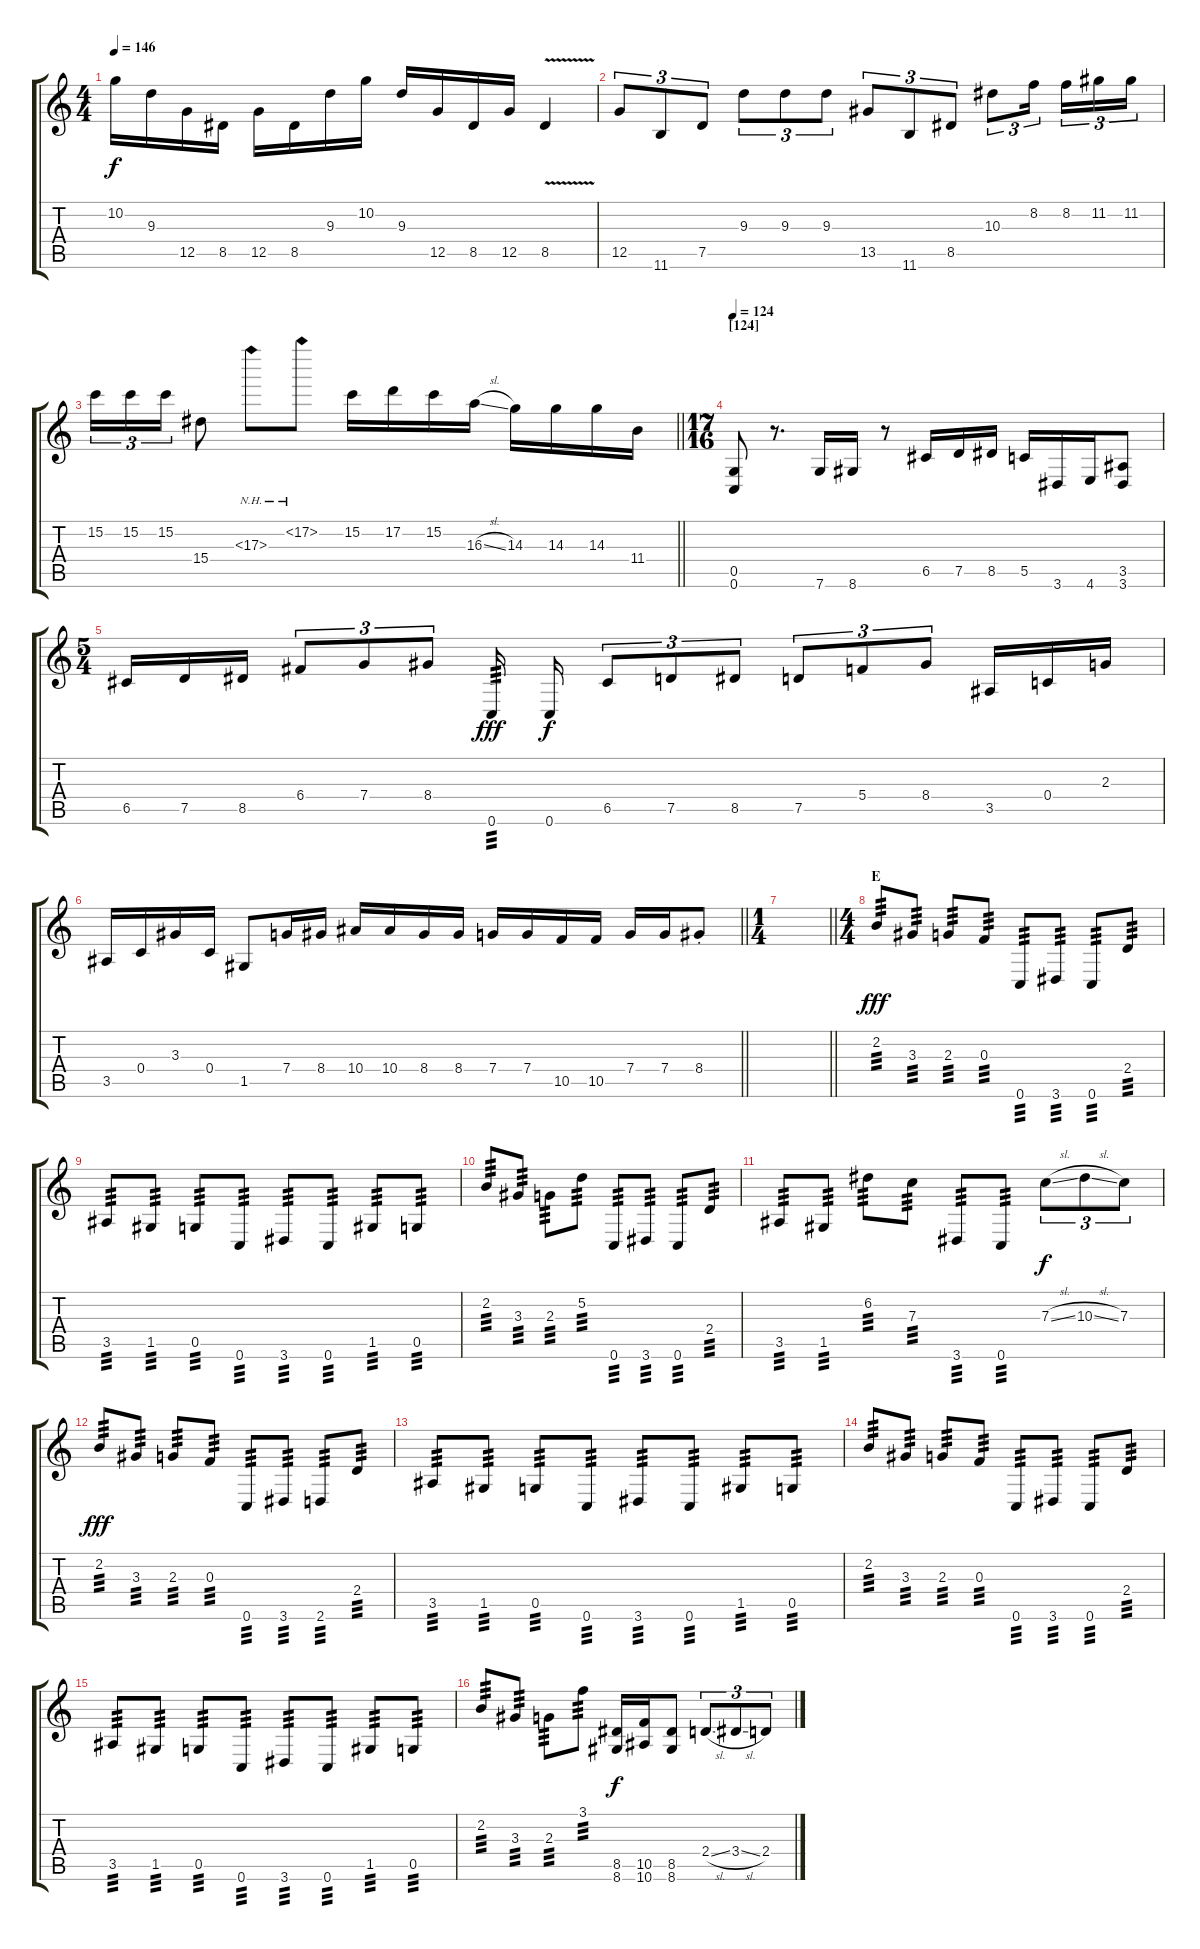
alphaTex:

\track "" {instrument overdrivenguitar}
\staff {score tabs}
\tuning (D4 A3 F3 C3 G2 C2) {hide}
\ts (4 4)
\tempo 146
\clef g2
\ks c
10.2.16{dy f} 9.3.16 12.5.16 8.5.16 12.5.16 8.5.16 9.3.16 10.2.16 9.3.16 12.5.16 8.5.16 12.5.16 8.5{v}.4 |
12.5.8{tu (3 2)} 11.6.8{tu (3 2)} 7.5.8{tu (3 2)} 9.3.8{tu (3 2)} 9.3.8{tu (3 2)} 9.3.8{tu (3 2)} 13.5.8{tu (3 2)} 11.6.8{tu (3 2)} 8.5.8{tu (3 2)} 10.3.8{tu (3 2)} 8.2.16{tu (3 2) beam splitsecondary} 8.2.16{tu (3 2)} 11.2.16{tu (3 2)} 11.2.16{tu (3 2)} |
\barLineRight lightlight
15.2.16{tu (3 2)} 15.2.16{tu (3 2)} 15.2.16{tu (3 2)} 15.4.8 17.3{nh}.8 17.2{nh}.8 15.2.16 17.2.16 15.2.16 16.3{sl}.16 14.3.16 14.3.16 14.3.16 11.4.16 |
\ts (17 16)
\section ("" "[124]")
\tempo 124
(0.5 0.6).8{instrument electricguitarmuted} r.8{d} 7.6.16 8.6.16 r.8 6.5.16 7.5.16 8.5.16 5.5.16 3.6.16 4.6.16 (3.5 3.6).8 |
\ts (5 4)
6.5.16 7.5.16 8.5.16 6.4.8{tu (3 2)} 7.4.8{tu (3 2)} 8.4.8{tu (3 2)} 0.6.16{tp 3 dy fff} 0.6.16{dy f} 6.5.8{tu (3 2)} 7.5.8{tu (3 2)} 8.5.8{tu (3 2)} 7.5.8{tu (3 2)} 5.4.8{tu (3 2)} 8.4.8{tu (3 2)} 3.5.16 0.4.16 2.3.16 |
\barLineRight lightlight
3.5.16 0.4.16 3.3.16 0.4.16 1.5.8 7.4.16 8.4.16 10.4.16 10.4.16 8.4.16 8.4.16 7.4.16 7.4.16 10.5.16 10.5.16 7.4.16 7.4.16 8.4{st}.8 |
\ts (1 4)
\barLineRight lightlight
|
\ts (4 4)
\section ("" "E")
2.2.8{tp 3 dy fff instrument overdrivenguitar} 3.3.8{tp 3} 2.3.8{tp 3} 0.3.8{tp 3} 0.6.8{tp 3} 3.6.8{tp 3} 0.6.8{tp 3} 2.4.8{tp 3} |
3.5.8{tp 3} 1.5.8{tp 3} 0.5.8{tp 3} 0.6.8{tp 3} 3.6.8{tp 3} 0.6.8{tp 3} 1.5.8{tp 3} 0.5.8{tp 3} |
2.2.8{tp 3} 3.3.8{tp 3} 2.3.8{tp 3} 5.2.8{tp 3} 0.6.8{tp 3} 3.6.8{tp 3} 0.6.8{tp 3} 2.4.8{tp 3} |
3.5.8{tp 3} 1.5.8{tp 3} 6.2.8{tp 3} 7.3.8{tp 3} 3.6.8{tp 3} 0.6.8{tp 3} 7.3{sl}.8{tu (3 2) dy f} 10.3{sl}.8{tu (3 2)} 7.3.8{tu (3 2)} |
2.2.8{tp 3 dy fff} 3.3.8{tp 3} 2.3.8{tp 3} 0.3.8{tp 3} 0.6.8{tp 3} 3.6.8{tp 3} 2.6.8{tp 3} 2.4.8{tp 3} |
3.5.8{tp 3} 1.5.8{tp 3} 0.5.8{tp 3} 0.6.8{tp 3} 3.6.8{tp 3} 0.6.8{tp 3} 1.5.8{tp 3} 0.5.8{tp 3} |
2.2.8{tp 3} 3.3.8{tp 3} 2.3.8{tp 3} 0.3.8{tp 3} 0.6.8{tp 3} 3.6.8{tp 3} 0.6.8{tp 3} 2.4.8{tp 3} |
3.5.8{tp 3} 1.5.8{tp 3} 0.5.8{tp 3} 0.6.8{tp 3} 3.6.8{tp 3} 0.6.8{tp 3} 1.5.8{tp 3} 0.5.8{tp 3} |
2.2.8{tp 3} 3.3.8{tp 3} 2.3.8{tp 3} 3.1.8{tp 3} (8.5 8.6).16{dy f} (10.5 10.6).16 (8.5 8.6).8 2.4{sl}.8{tu (3 2)} 3.4{sl}.8{tu (3 2)} 2.4.8{tu (3 2)}
